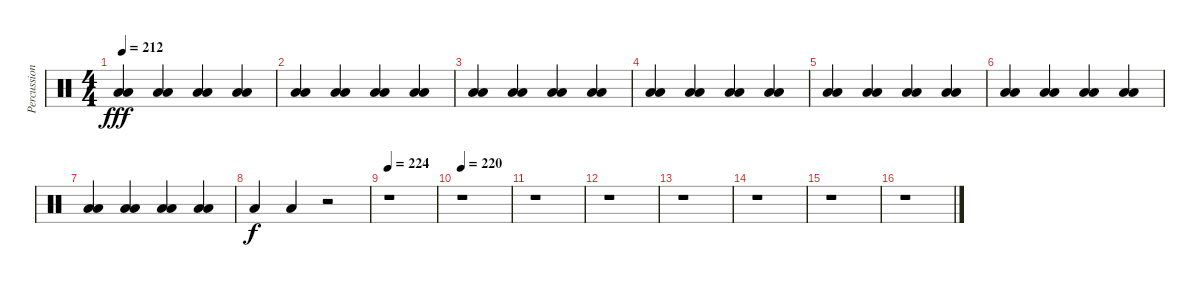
\track ("Percussions1" "Percussion") {instrument percussion}
\staff {score}
\articulation defaults
\ts (4 4)
\tempo 212
\clef neutral
\ks c
("Low Floor Tom (hit)" "Low Floor Tom (hit)").4{dy fff} ("Low Floor Tom (hit)" "Low Floor Tom (hit)").4 ("Low Floor Tom (hit)" "Low Floor Tom (hit)").4 ("Low Floor Tom (hit)" "Low Floor Tom (hit)").4 |
("Low Floor Tom (hit)" "Low Floor Tom (hit)").4 ("Low Floor Tom (hit)" "Low Floor Tom (hit)").4 ("Low Floor Tom (hit)" "Low Floor Tom (hit)").4 ("Low Floor Tom (hit)" "Low Floor Tom (hit)").4 |
("Low Floor Tom (hit)" "Low Floor Tom (hit)").4 ("Low Floor Tom (hit)" "Low Floor Tom (hit)").4 ("Low Floor Tom (hit)" "Low Floor Tom (hit)").4 ("Low Floor Tom (hit)" "Low Floor Tom (hit)").4 |
("Low Floor Tom (hit)" "Low Floor Tom (hit)").4 ("Low Floor Tom (hit)" "Low Floor Tom (hit)").4 ("Low Floor Tom (hit)" "Low Floor Tom (hit)").4 ("Low Floor Tom (hit)" "Low Floor Tom (hit)").4 |
("Low Floor Tom (hit)" "Low Floor Tom (hit)").4 ("Low Floor Tom (hit)" "Low Floor Tom (hit)").4 ("Low Floor Tom (hit)" "Low Floor Tom (hit)").4 ("Low Floor Tom (hit)" "Low Floor Tom (hit)").4 |
("Low Floor Tom (hit)" "Low Floor Tom (hit)").4 ("Low Floor Tom (hit)" "Low Floor Tom (hit)").4 ("Low Floor Tom (hit)" "Low Floor Tom (hit)").4 ("Low Floor Tom (hit)" "Low Floor Tom (hit)").4 |
("Low Floor Tom (hit)" "Low Floor Tom (hit)").4 ("Low Floor Tom (hit)" "Low Floor Tom (hit)").4 ("Low Floor Tom (hit)" "Low Floor Tom (hit)").4 ("Low Floor Tom (hit)" "Low Floor Tom (hit)").4 |
"Low Floor Tom (hit)".4{dy f} "Low Floor Tom (hit)".4 r.2 |
\tempo 224
r.1 |
\tempo 220
r.1 |
r.1 |
r.1 |
r.1 |
r.1 |
r.1 |
r.1
